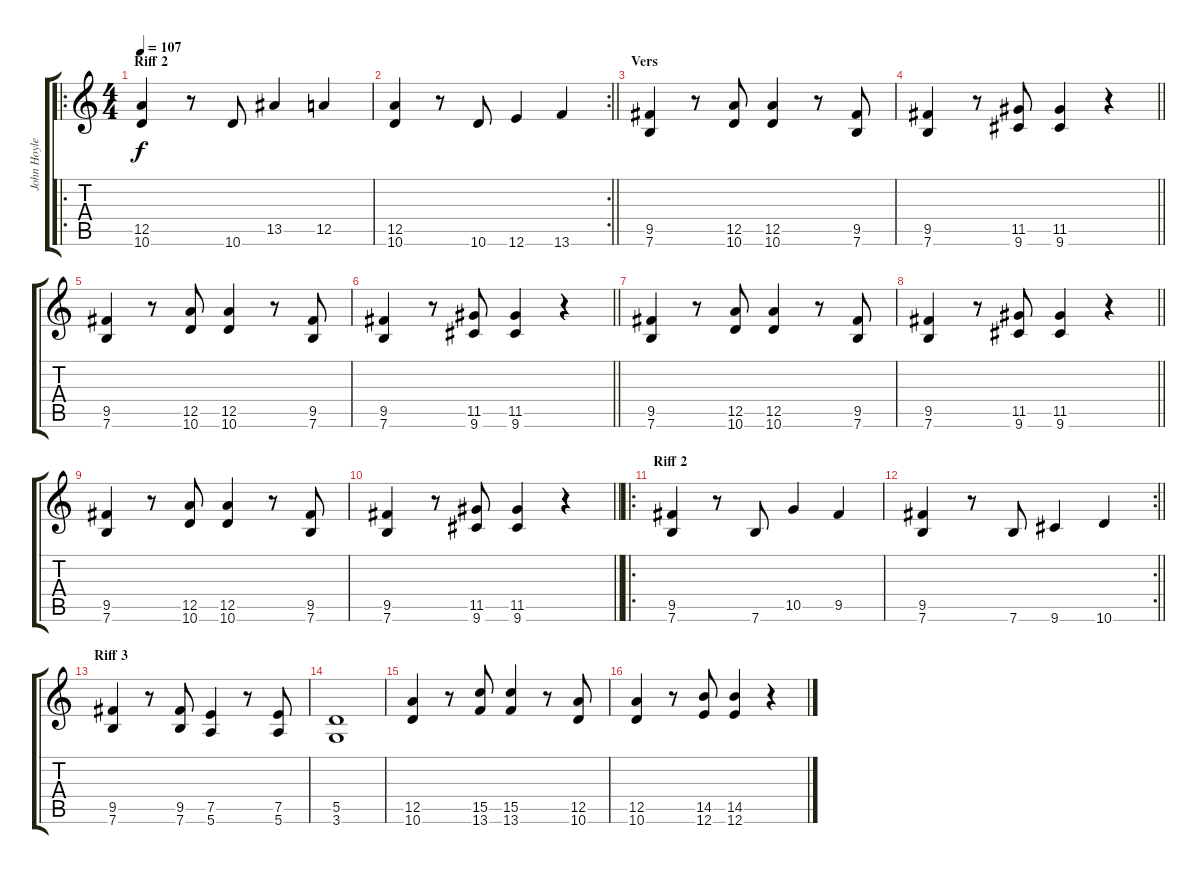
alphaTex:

\track ("John Hoyles" "John Hoyle") {instrument overdrivenguitar}
\staff {score tabs}
\tuning (E4 B3 G3 D3 A2 E2) {hide}
\ro
\ts (4 4)
\section ("" "Riff 2")
\tempo 107
\clef g2
\ks aminor
(12.5 10.6).4{dy f} r.8 10.6.8 13.5.4 12.5.4 |
\rc 2
\barLineRight lightlight
(12.5 10.6).4 r.8 10.6.8 12.6.4 13.6.4 |
\section ("" "Vers")
(9.5 7.6).4 r.8 (12.5 10.6).8 (12.5 10.6).4 r.8 (9.5 7.6).8 |
\barLineRight lightlight
(9.5 7.6).4 r.8 (11.5 9.6).8 (11.5 9.6).4 r.4 |
(9.5 7.6).4 r.8 (12.5 10.6).8 (12.5 10.6).4 r.8 (9.5 7.6).8 |
\barLineRight lightlight
(9.5 7.6).4 r.8 (11.5 9.6).8 (11.5 9.6).4 r.4 |
(9.5 7.6).4 r.8 (12.5 10.6).8 (12.5 10.6).4 r.8 (9.5 7.6).8 |
\barLineRight lightlight
(9.5 7.6).4 r.8 (11.5 9.6).8 (11.5 9.6).4 r.4 |
(9.5 7.6).4 r.8 (12.5 10.6).8 (12.5 10.6).4 r.8 (9.5 7.6).8 |
\barLineRight lightlight
(9.5 7.6).4 r.8 (11.5 9.6).8 (11.5 9.6).4 r.4 |
\ro
\section ("" "Riff 2")
(9.5 7.6).4 r.8 7.6.8 10.5.4 9.5.4 |
\rc 2
\barLineRight lightlight
(9.5 7.6).4 r.8 7.6.8 9.6.4 10.6.4 |
\section ("" "Riff 3")
(9.5 7.6).4 r.8 (9.5 7.6).8 (7.5 5.6).4 r.8 (7.5 5.6).8 |
(5.5 3.6).1 |
(12.5 10.6).4 r.8 (15.5 13.6).8 (15.5 13.6).4 r.8 (12.5 10.6).8 |
(12.5 10.6).4 r.8 (14.5 12.6).8 (14.5 12.6).4 r.4
